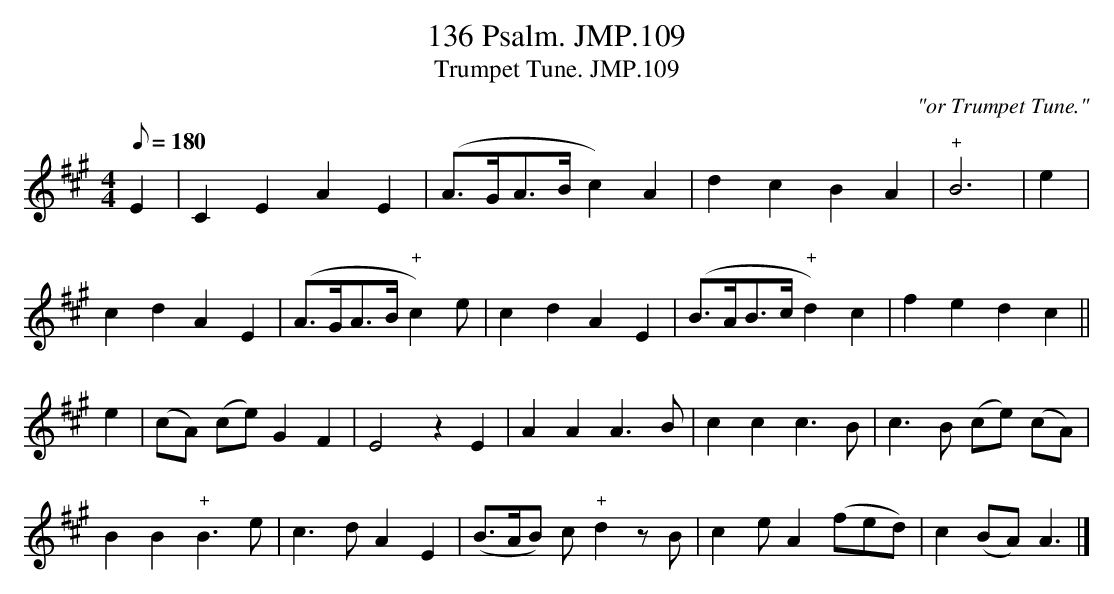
X:1
T:136 Psalm. JMP.109
T:Trumpet Tune. JMP.109
M:4/4
L:1/8
Q:180
C:"or Trumpet Tune."
K:A major
E2 | C2E2A2E2 | (A>GA>B c2) A2 | d2c2B2A2 | "+"B6 |e2 |
c2 d2 A2 E2 |  (A>GA>B "+"c2) e |c2d2A2E2 |\
(B>AB>c "+"d2) c2 |f2e2d2c2 ||
e2 | (cA) (ce)G2F2 | E4 z2E2 | A2A2A3B | c2c2c3B |\
c3B (ce) (cA) |
B2B2"+"B3e | c3d A2E2 | (B>AB) c "+"d2 zB |\
c2eA2 (fed) | c2 (BA) A3 |]
